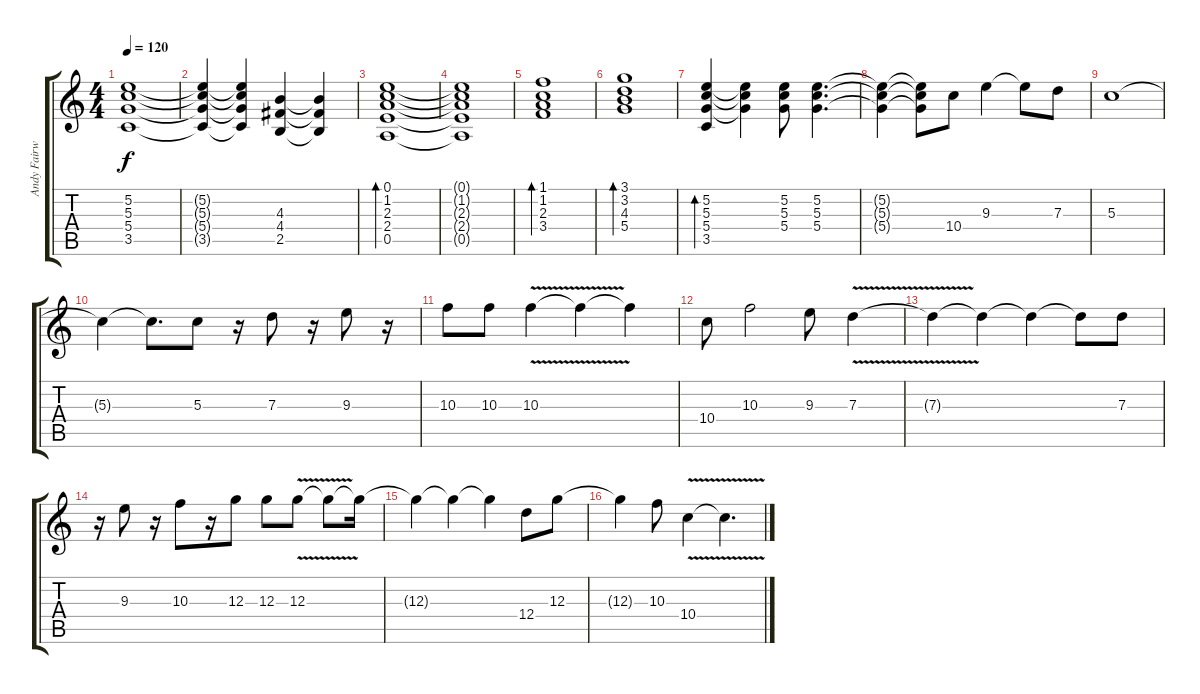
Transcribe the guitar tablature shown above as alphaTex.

\track ("Andy Fairweather Low (Lead Guitar)" "Andy Fairw") {instrument electricguitarjazz}
\staff {score tabs}
\tuning (E4 B3 G3 D3 A2 E2) {hide}
\ts (4 4)
\tempo 120
\clef g2
\ks c
(5.2 5.3 5.4 3.5).1{dy f} |
(5.2{t} 5.3{t} 5.4{t} 3.5{t}).4 (5.2{t} 5.3{t} 5.4{t} 3.5{t}).4 (4.3 4.4 2.5).4 (4.3{t} 4.4{t} 2.5{t}).4 |
(0.1 1.2 2.3 2.4 0.5).1{bd 60} |
(0.1{t} 1.2{t} 2.3{t} 2.4{t} 0.5{t}).1 |
(1.1 1.2 2.3 3.4).1{bd 60} |
(3.1 3.2 4.3 5.4).1{bd 60} |
(5.2 5.3 5.4 3.5).4{bd 60} (5.2{t} 5.3{t} 5.4{t}).4 (5.2 5.3 5.4).8 (5.2 5.3 5.4).4{d} |
(5.2{t} 5.3{t} 5.4{t}).4 (5.2{t} 5.3{t} 5.4{t}).8 10.4.8 9.3.4 9.3{t}.8 7.3.8 |
5.3.1 |
5.3{t}.4 5.3{t}.8{d} 5.3.8 r.16 7.3.8 r.16 9.3.8 r.16 |
10.3.8 10.3.8 10.3{v}.4 10.3{t}.4 10.3{t}.4 |
10.4.8 10.3.2 9.3.8 7.3{v}.4 |
7.3{t}.4 7.3{t}.4 7.3{t}.4 7.3{t}.8 7.3.8 |
r.16 9.3.8 r.16 10.3.8 r.16 12.3.8 12.3.8 12.3{v}.8 12.3{t}.8 12.3{t}.16 |
12.3{t}.4 12.3{t}.4 12.3{t}.4 12.4.8 12.3.8 |
12.3{t}.4 10.3.8 10.4{v}.4 10.4{t}.4{d}
